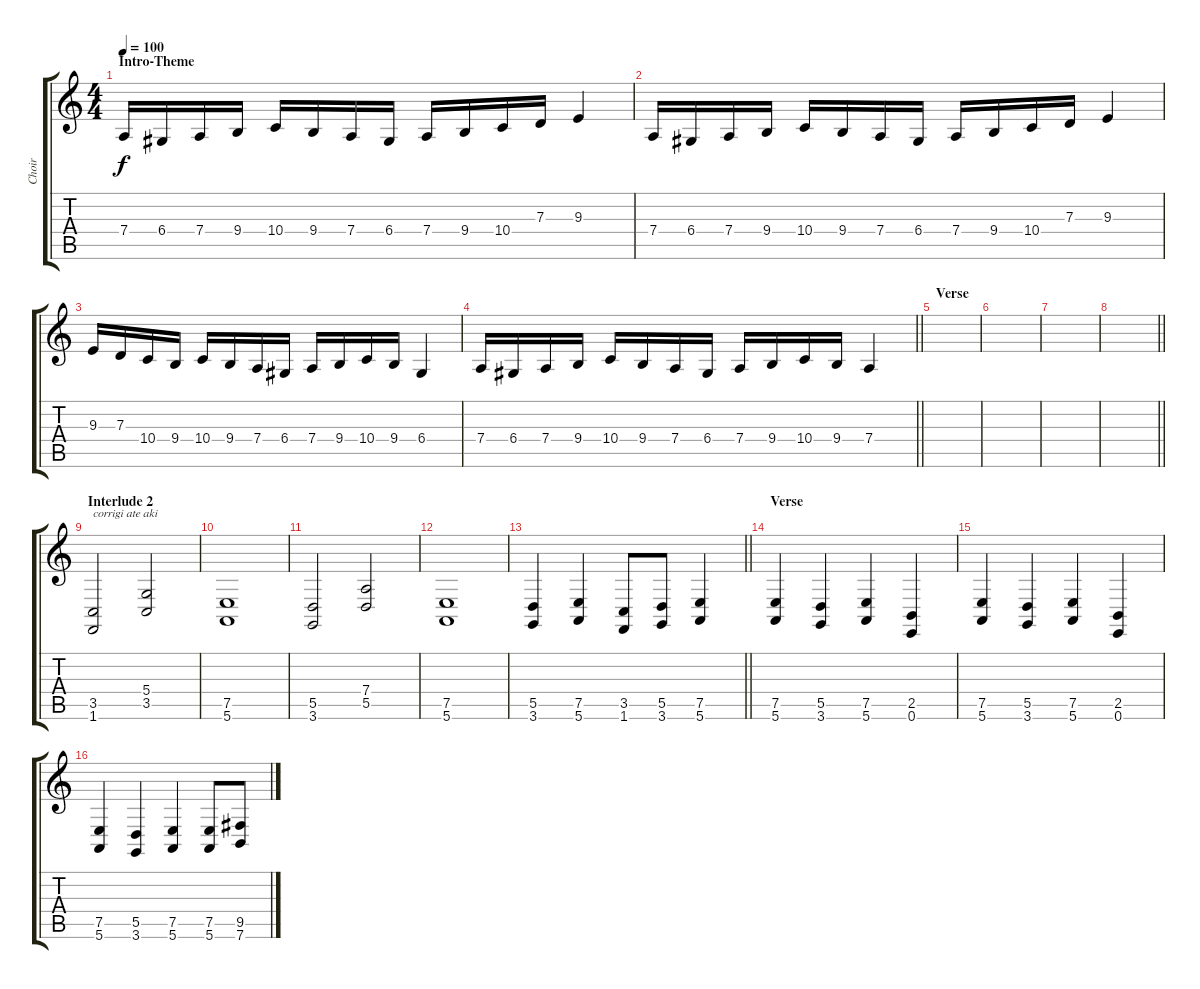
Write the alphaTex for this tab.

\track ("Choir" "Choir") {instrument choiraahs}
\staff {score tabs}
\tuning (E4 B3 G3 D3 A2 E2) {hide}
\ts (4 4)
\section ("" "Intro-Theme")
\tempo 100
\clef g2
\ks c
7.4.16{dy f} 6.4.16 7.4.16 9.4.16 10.4.16 9.4.16 7.4.16 6.4.16 7.4.16 9.4.16 10.4.16 7.3.16 9.3.4 |
7.4.16 6.4.16 7.4.16 9.4.16 10.4.16 9.4.16 7.4.16 6.4.16 7.4.16 9.4.16 10.4.16 7.3.16 9.3.4 |
9.3.16 7.3.16 10.4.16 9.4.16 10.4.16 9.4.16 7.4.16 6.4.16 7.4.16 9.4.16 10.4.16 9.4.16 6.4.4 |
\barLineRight lightlight
7.4.16 6.4.16 7.4.16 9.4.16 10.4.16 9.4.16 7.4.16 6.4.16 7.4.16 9.4.16 10.4.16 9.4.16 7.4.4 |
\section ("" "Verse")
|
|
|
\barLineRight lightlight
|
\section ("" "Interlude 2")
(3.5 1.6).2{txt "corrigi ate aki"} (5.4 3.5).2 |
(7.5 5.6).1 |
(5.5 3.6).2 (7.4 5.5).2 |
(7.5 5.6).1 |
\barLineRight lightlight
(5.5 3.6).4 (7.5 5.6).4 (3.5 1.6).8 (5.5 3.6).8 (7.5 5.6).4 |
\section ("" "Verse")
(7.5 5.6).4 (5.5 3.6).4 (7.5 5.6).4 (2.5 0.6).4 |
(7.5 5.6).4 (5.5 3.6).4 (7.5 5.6).4 (2.5 0.6).4 |
(7.5 5.6).4 (5.5 3.6).4 (7.5 5.6).4 (7.5 5.6).8 (9.5 7.6).8
